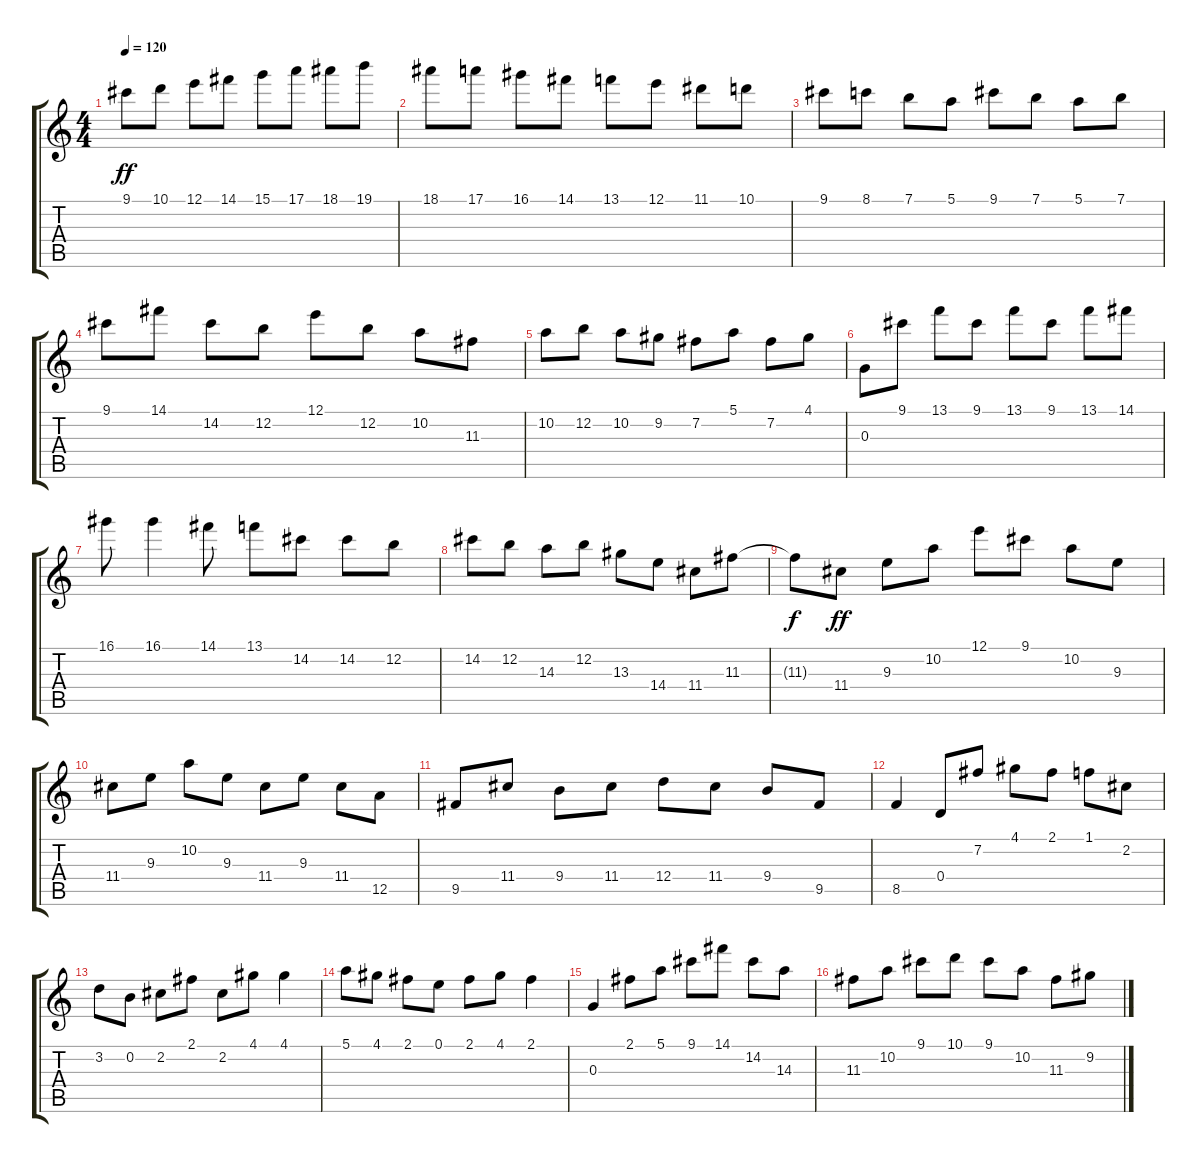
\track "" {instrument acousticguitarnylon}
\staff {score tabs}
\tuning (E4 B3 G3 D3 A2 E2) {hide}
\ts (4 4)
\tempo 120
\clef g2
\ks c
9.1.8{dy ff} 10.1.8 12.1.8 14.1.8 15.1.8 17.1.8 18.1.8 19.1.8 |
18.1.8 17.1.8 16.1.8 14.1.8 13.1.8 12.1.8 11.1.8 10.1.8 |
9.1.8 8.1.8 7.1.8 5.1.8 9.1.8 7.1.8 5.1.8 7.1.8 |
9.1.8 14.1.8 14.2.8 12.2.8 12.1.8 12.2.8 10.2.8 11.3.8 |
10.2.8 12.2.8 10.2.8 9.2.8 7.2.8 5.1.8 7.2.8 4.1.8 |
0.3.8 9.1.8 13.1.8 9.1.8 13.1.8 9.1.8 13.1.8 14.1.8 |
16.1.8 16.1.4 14.1.8 13.1.8 14.2.8 14.2.8 12.2.8 |
14.2.8 12.2.8 14.3.8 12.2.8 13.3.8 14.4.8 11.4.8 11.3.8 |
11.3{t}.8{dy f} 11.4.8{dy ff} 9.3.8 10.2.8 12.1.8 9.1.8 10.2.8 9.3.8 |
11.4.8 9.3.8 10.2.8 9.3.8 11.4.8 9.3.8 11.4.8 12.5.8 |
9.5.8 11.4.8 9.4.8 11.4.8 12.4.8 11.4.8 9.4.8 9.5.8 |
8.5.4 0.4.8 7.2.8 4.1.8 2.1.8 1.1.8 2.2.8 |
3.2.8 0.2.8 2.2.8 2.1.8 2.2.8 4.1.8 4.1.4 |
5.1.8 4.1.8 2.1.8 0.1.8 2.1.8 4.1.8 2.1.4 |
0.3.4 2.1.8 5.1.8 9.1.8 14.1.8 14.2.8 14.3.8 |
11.3.8 10.2.8 9.1.8 10.1.8 9.1.8 10.2.8 11.3.8 9.2.8
